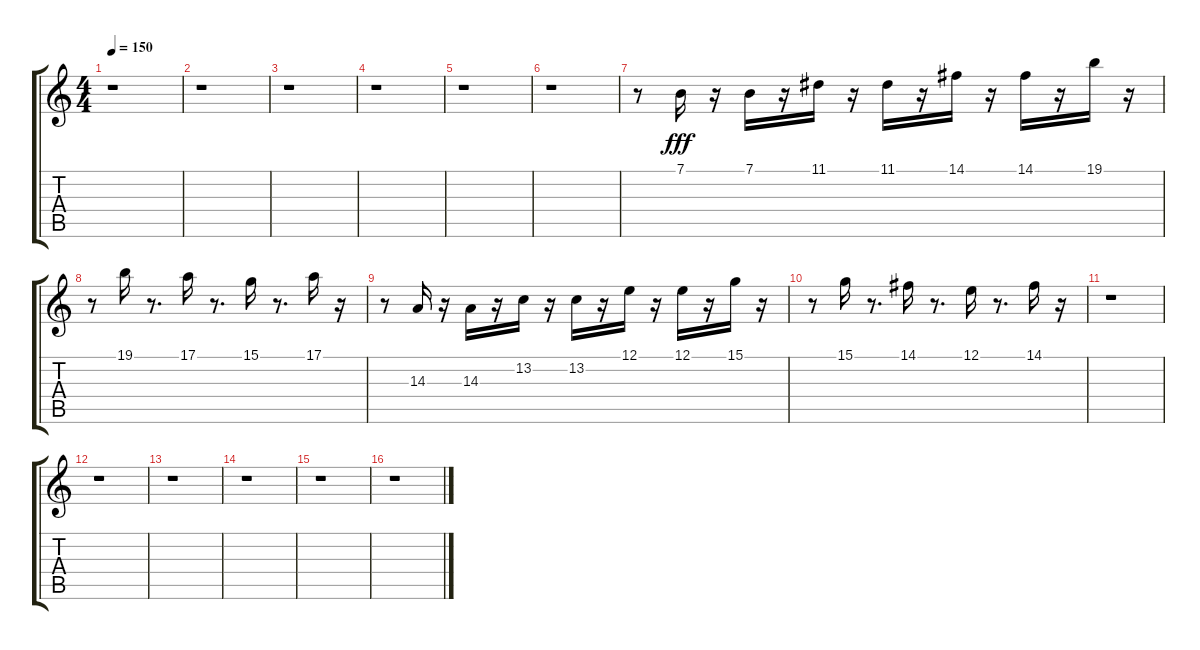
\track "" {instrument timpani}
\staff {score tabs}
\tuning (E4 B3 G3 D3 A2 E2) {hide}
\ts (4 4)
\tempo 150
\clef g2
\ks c
r.1{dy fff} |
r.1 |
r.1 |
r.1 |
r.1 |
r.1 |
r.8 7.1.16 r.16 7.1.16 r.16 11.1.16 r.16 11.1.16 r.16 14.1.16 r.16 14.1.16 r.16 19.1.16 r.16 |
r.8 19.1.16 r.8{d} 17.1.16 r.8{d} 15.1.16 r.8{d} 17.1.16 r.16 |
r.8 14.3.16 r.16 14.3.16 r.16 13.2.16 r.16 13.2.16 r.16 12.1.16 r.16 12.1.16 r.16 15.1.16 r.16 |
r.8 15.1.16 r.8{d} 14.1.16 r.8{d} 12.1.16 r.8{d} 14.1.16 r.16 |
r.1 |
r.1 |
r.1 |
r.1 |
r.1 |
r.1
